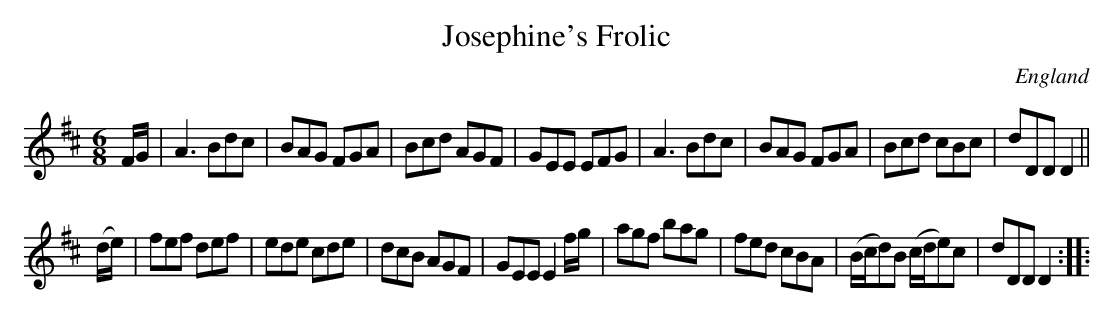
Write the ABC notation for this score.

X:1
T:Josephine's Frolic
L:1/8
M:6/8
O:England
K:D major
F/G/ |\
A3 Bdc | BAG FGA | Bcd AGF | GEE EFG |\
A3 Bdc | BAG FGA | Bcd cBc | dDD D2 ||
(d/e/) |\
fef def | ede cde | dcB       AGF     | GEE E2f/g/ |\
agf bag | fed cBA | (B/c/d)B (c/d/e)c | dDD D2 ::
